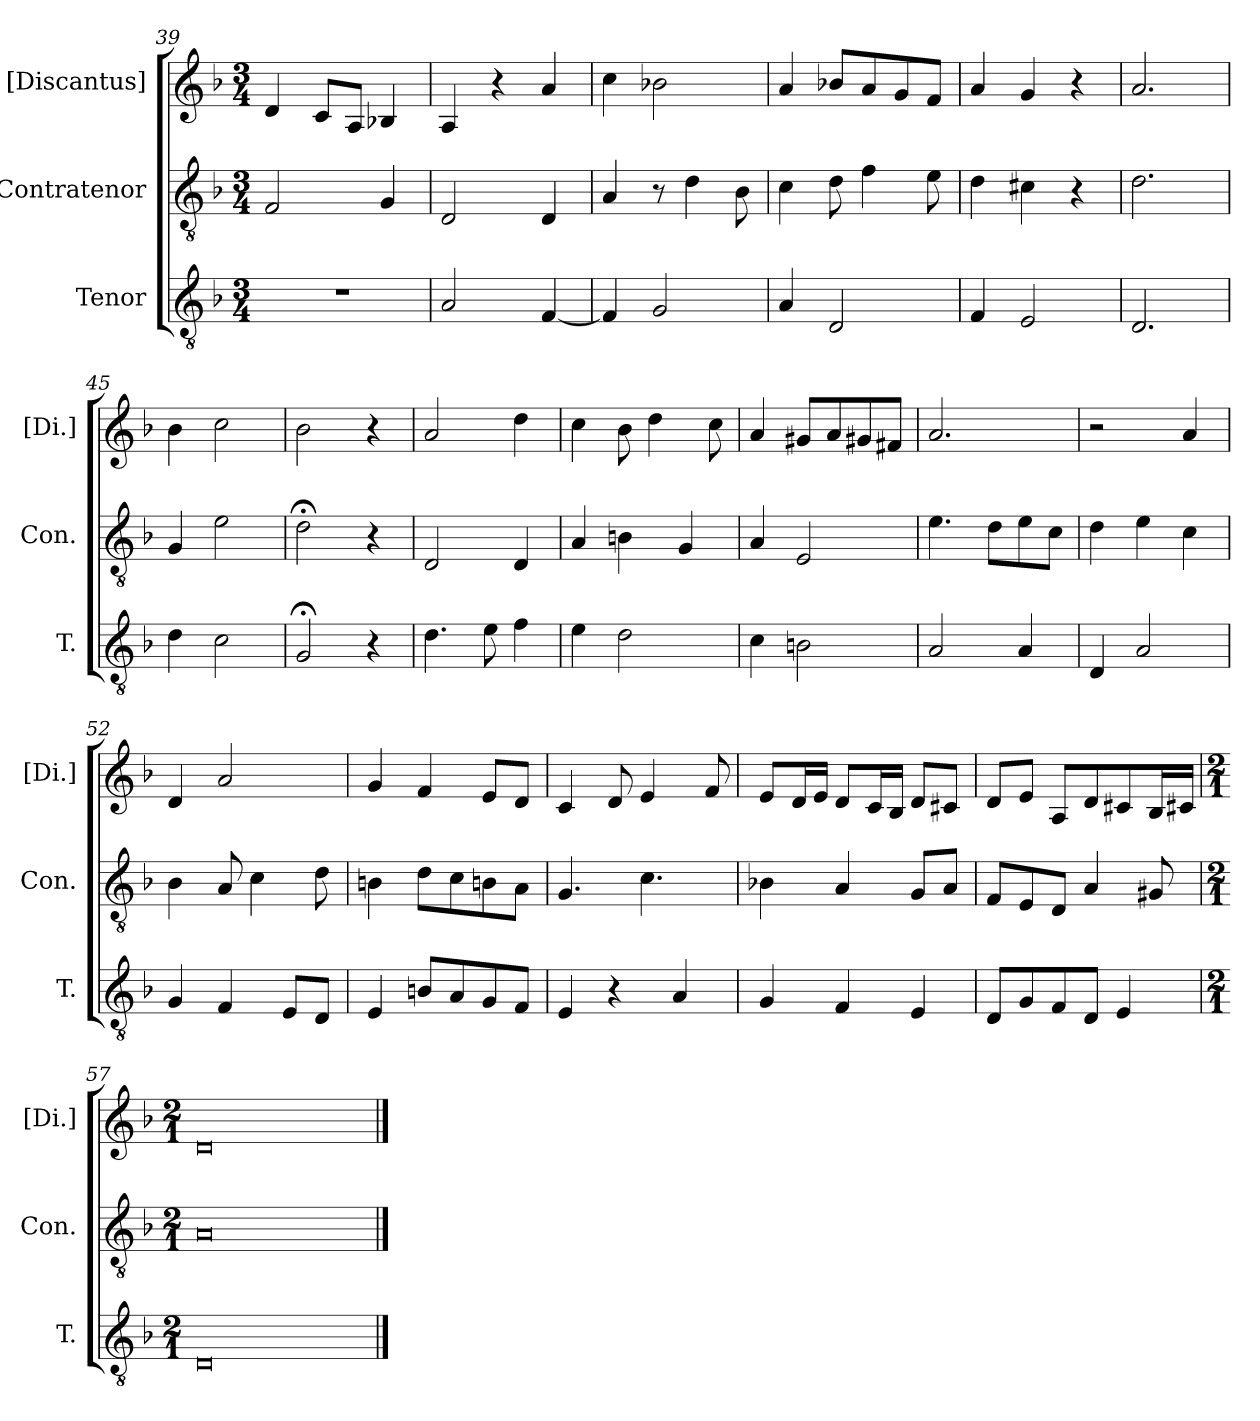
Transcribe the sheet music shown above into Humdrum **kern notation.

**kern	**kern	**kern
*part3	*part2	*part1
*staff3	*staff2	*staff1
*I"Tenor	*I"Contratenor	*I"[Discantus]
*I'T.	*I'Con.	*I'[Di.]
*clefGv2	*clefGv2	*clefG2
*ITrd7c12	*ITrd14c24	*
*k[b-]	*k[b-]	*k[b-]
*F:	*F:	*F:
*M3/4	*M3/4	*M3/4
=39	=39	=39
2.r	2FFF/	4d/
.	.	8c/L
.	.	8A/J
.	4GGG/	4B-X/
=40	=40	=40
2AA/	2DDD/	4A/
.	.	4r
[4FF/	4DDD/	4a/
=41	=41	=41
4FF/]	4AAA/	4cc\
2GG/	8r	2b-X\
.	4DD\	.
.	8BBB-\	.
=42	=42	=42
4AA/	4CC\	4a/
2DD/	8DD\	8b-X/L
.	4FF\	8a/
.	.	8g/
.	8EE\	8f/J
=43	=43	=43
4FF/	4DD\	4a/
2EE/	4CC#X\	4g/
.	4r	4r
=44	=44	=44
2.DD/	2.DD\	2.a/
=45	=45	=45
4D\	4GGG/	4b-\
2C\	2EE\	2cc\
=46	=46	=46
2GG;</	2DD;<\	2b-\
4r	4r	4r
=47	=47	=47
4.D\	2DDD/	2a/
8E\	.	.
4F\	4DDD/	4dd\
=48	=48	=48
4E\	4AAA/	4cc\
2D\	4BBBn\	8b-\
.	.	4dd\
.	4GGG/	.
.	.	8cc\
=49	=49	=49
4C\	4AAA/	4a/
2BBn\	2EEE/	8g#X/L
.	.	8a/
.	.	8g#X/
.	.	8f#X/J
=50	=50	=50
2AA/	4.EE\	2.a/
.	8DD\L	.
4AA/	8EE\	.
.	8CC\J	.
=51	=51	=51
4DD/	4DD\	2r
2AA/	4EE\	.
.	4CC\	4a/
=52	=52	=52
4GG/	4BBB-\	4d/
4FF/	8AAA/	2a/
.	4CC\	.
8EE/L	.	.
8DD/J	8DD\	.
=53	=53	=53
4EE/	4BBBn\	4g/
8BBn/L	8DD\L	4f/
8AA/	8CC\	.
8GG/	8BBBn\	8e/L
8FF/J	8AAA\J	8d/J
=54	=54	=54
4EE/	4.GGG/	4c/
4r	.	8d/
.	4.CC\	4e/
4AA/	.	.
.	.	8f/
=55	=55	=55
4GG/	4BBB-X\	8e/L
.	.	16d/L
.	.	16e/JJ
4FF/	4AAA/	8d/L
.	.	16c/L
.	.	16B-/JJ
4EE/	8GGG/L	8d/L
.	8AAA/J	8c#X/J
=56	=56	=56
8DD/L	8FFF/L	8d/L
8GG/	8EEE/	8e/J
8FF/	8DDD/J	8A/L
8DD/J	4AAA/	8d/
4EE/	.	8c#X/
.	8GGG#X/	16B-/L
.	.	16c#X/JJ
=57	=57	=57
*M2/1	*M2/1	*M2/1
0DD	0AAA	0d
==	==	==
*-	*-	*-
